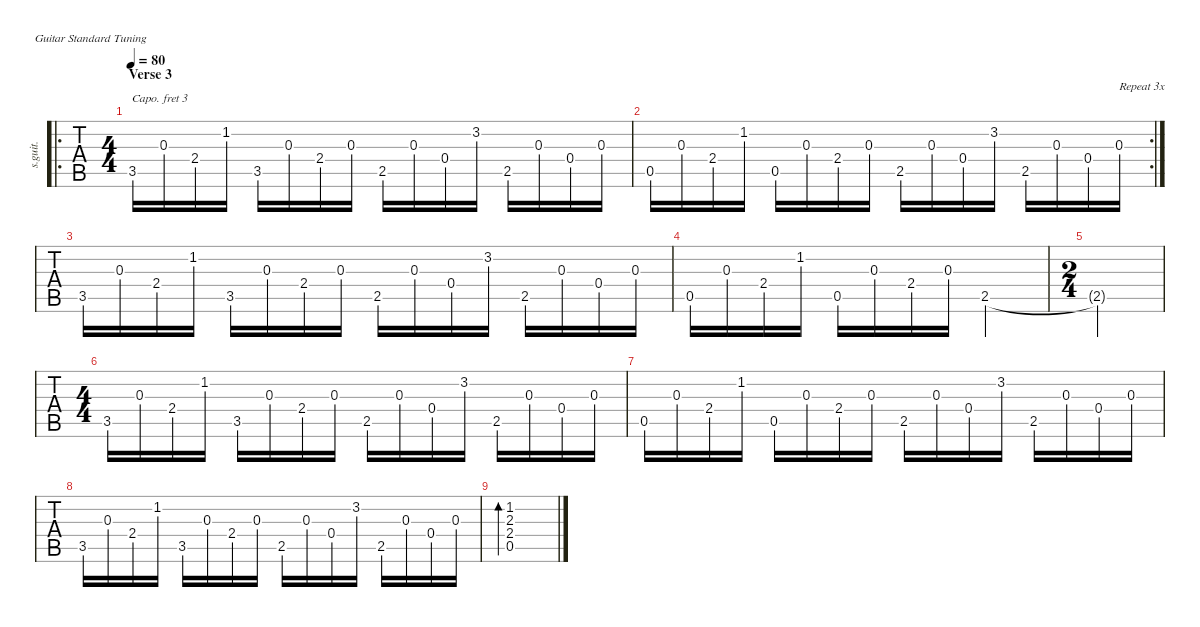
\defaultSystemsLayout 4
\hideDynamics
\bracketExtendMode nobrackets
\otherSystemsTrackNameOrientation horizontal
\track ("Buckingham 1" "s.guit.") {instrument acousticguitarsteel}
\staff {tabs}
\capo 3
\tuning (E4 B3 G3 D3 A2 E2)
\ro
\ts (4 4)
\section ("" "Verse 3")
\tempo 80
\clef g2
\ks eb
3.5{acc b}.16{dy f} 0.3{acc b}.16 2.4{acc forcenatural}.16 1.2{acc b}.16 3.5{acc b}.16 0.3{acc b}.16 2.4{acc forcenatural}.16 0.3{acc b}.16 2.5{acc forcenatural}.16 0.3{acc b}.16 0.4{acc forcenatural}.16 3.2{acc forcenatural}.16 2.5{acc forcenatural}.16 0.3{acc b}.16 0.4{acc forcenatural}.16 0.3{acc b}.16 |
\rc 2
0.5{acc forcenatural}.16 0.3{acc b}.16 2.4{acc forcenatural}.16 1.2{acc b}.16 0.5{acc forcenatural}.16 0.3{acc b}.16 2.4{acc forcenatural}.16 0.3{acc b}.16 2.5{acc forcenatural}.16 0.3{acc b}.16 0.4{acc forcenatural}.16 3.2{acc forcenatural}.16 2.5{acc forcenatural}.16 0.3{acc b}.16 0.4{acc forcenatural}.16 0.3{acc b}.16{txt "Repeat 3x"} |
3.5{acc b}.16 0.3{acc b}.16 2.4{acc forcenatural}.16 1.2{acc b}.16 3.5{acc b}.16 0.3{acc b}.16 2.4{acc forcenatural}.16 0.3{acc b}.16 2.5{acc forcenatural}.16 0.3{acc b}.16 0.4{acc forcenatural}.16 3.2{acc forcenatural}.16 2.5{acc forcenatural}.16 0.3{acc b}.16 0.4{acc forcenatural}.16 0.3{acc b}.16 |
0.5{acc forcenatural}.16 0.3{acc b}.16 2.4{acc forcenatural}.16 1.2{acc b}.16 0.5{acc forcenatural}.16 0.3{acc b}.16 2.4{acc forcenatural}.16 0.3{acc b}.16 2.5{acc forcenatural}.2 |
\ts (2 4)
2.5{t acc forcenatural}.2 |
\ts (4 4)
3.5{acc b}.16 0.3{acc b}.16 2.4{acc forcenatural}.16 1.2{acc b}.16 3.5{acc b}.16 0.3{acc b}.16 2.4{acc forcenatural}.16 0.3{acc b}.16 2.5{acc forcenatural}.16 0.3{acc b}.16 0.4{acc forcenatural}.16 3.2{acc forcenatural}.16 2.5{acc forcenatural}.16 0.3{acc b}.16 0.4{acc forcenatural}.16 0.3{acc b}.16 |
0.5{acc forcenatural}.16 0.3{acc b}.16 2.4{acc forcenatural}.16 1.2{acc b}.16 0.5{acc forcenatural}.16 0.3{acc b}.16 2.4{acc forcenatural}.16 0.3{acc b}.16 2.5{acc forcenatural}.16 0.3{acc b}.16 0.4{acc forcenatural}.16 3.2{acc forcenatural}.16 2.5{acc forcenatural}.16 0.3{acc b}.16 0.4{acc forcenatural}.16 0.3{acc b}.16 |
3.5{acc b}.16 0.3{acc b}.16 2.4{acc forcenatural}.16 1.2{acc b}.16 3.5{acc b}.16 0.3{acc b}.16 2.4{acc forcenatural}.16 0.3{acc b}.16 2.5{acc forcenatural}.16 0.3{acc b}.16 0.4{acc forcenatural}.16 3.2{acc forcenatural}.16 2.5{acc forcenatural}.16 0.3{acc b}.16 0.4{acc forcenatural}.16 0.3{acc b}.16 |
(1.2{acc b} 2.3{acc forcenatural} 0.5{acc forcenatural} 2.4{acc forcenatural}).1{bd 60}
